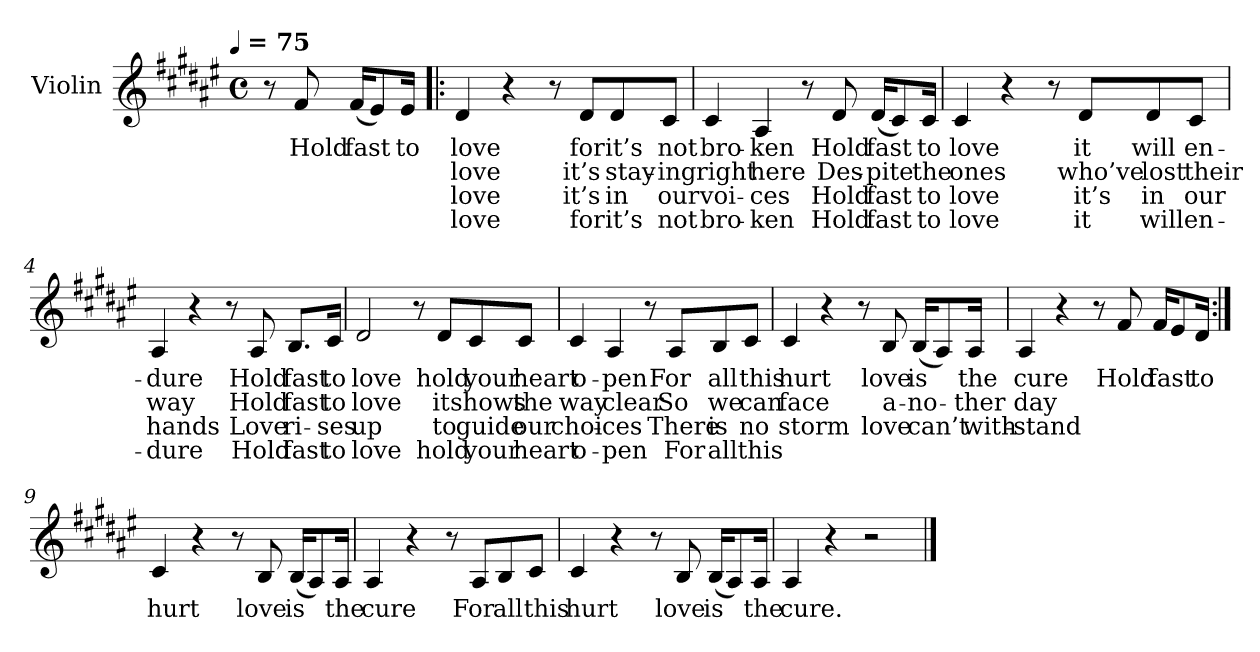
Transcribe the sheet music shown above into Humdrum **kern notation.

**kern	**text	**text	**text	**text
*part1	*part1	*part1	*part1	*part1
*staff1	*staff1	*staff1	*staff1	*staff1
*I"Violin	*	*	*	*
*I'Vln.	*	*	*	*
*clefG2	*	*	*	*
*k[f#c#g#d#a#e#]	*	*	*	*
!!LO:TX:omd:t=[quarter] = 75
*M4/4	*	*	*	*
*met(c)	*	*	*	*
*MM75	*	*	*	*
=	=	=	=	=
8r	.	.	.	.
8f#/	Hold	.	.	.
(<16f#KL	fast	.	.	.
8e#)	.	.	.	.
16e#Jk	to	.	.	.
=1!|:	=1!|:	=1!|:	=1!|:	=1!|:
4d#/	love	love	love	love
4r	.	.	.	.
8r	.	.	.	.
8d#L	for	it’s	it’s	for
8d#	it’s	stay-	in	it’s
8c#J	not	-ing	our	not
!!LO:LB:g=z
=2	=2	=2	=2	=2
4c#/	bro-	right	voi-	bro-
4A#/	ken	here	-ces	-ken
8r	.	.	.	.
8d#/	Hold	Des-	Hold	Hold
(<16d#KL	fast	-pite	fast	fast
8c#)	.	.	.	.
16c#Jk	to	the	to	to
=3	=3	=3	=3	=3
4c#/	love	ones	love	love
4r	.	.	.	.
8r	.	.	.	.
8d#L	it	who’ve	it’s	it
8d#	will	lost	in	will
8c#J	en-	their	our	en-
=4	=4	=4	=4	=4
4A#/	-dure	way	hands	-dure
4r	.	.	.	.
8r	.	.	.	.
8A#/	Hold	Hold	Love	Hold
8.BL	fast	fast	ri-	fast
16c#Jk	to	to	-ses	to
!!LO:LB:g=z
=5	=5	=5	=5	=5
2d#/	love	love	up	love
8r	.	.	.	.
8d#L	hold	it	to	hold
8c#	your	shows	guide	your
8c#J	heart	the	our	heart
=6	=6	=6	=6	=6
4c#/	o-	way	choi-	o-
4A#/	-pen	clear	-ces	-pen
8r	.	.	.	.
8A#L	For	So	There	For
8B	all	we	is	all
8c#J	this	can	no	this
!!LO:LB:g=z
=7	=7	=7	=7	=7
4c#/	hurt	face	storm	.
4r	.	.	.	.
8r	.	.	.	.
8B/	love	a-	love	.
(<16BKL	is	-no-	can’t	.
8A#)	.	.	.	.
16A#Jk	the	-ther	with-	.
=8	=8	=8	=8	=8
4A#/	cure	day	-stand	.
4r	.	.	.	.
8r	.	.	.	.
8f#/	Hold	.	.	.
16f#KL	fast	.	.	.
8e#	.	.	.	.
16d#Jk	to	.	.	.
=9:|!	=9:|!	=9:|!	=9:|!	=9:|!
4c#/	hurt	.	.	.
4r	.	.	.	.
8r	.	.	.	.
8B/	love	.	.	.
(<16BKL	is	.	.	.
8A#)	.	.	.	.
16A#Jk	the	.	.	.
!!LO:LB:g=z
=10	=10	=10	=10	=10
4A#/	cure	.	.	.
4r	.	.	.	.
8r	.	.	.	.
8A#L	For	.	.	.
8B	all	.	.	.
8c#J	this	.	.	.
=11	=11	=11	=11	=11
4c#/	hurt	.	.	.
4r	.	.	.	.
8r	.	.	.	.
8B/	love	.	.	.
(<16BKL	is	.	.	.
8A#)	.	.	.	.
16A#Jk	the	.	.	.
=12	=12	=12	=12	=12
4A#/	cure.	.	.	.
4r	.	.	.	.
2r	.	.	.	.
==	==	==	==	==
*-	*-	*-	*-	*-
